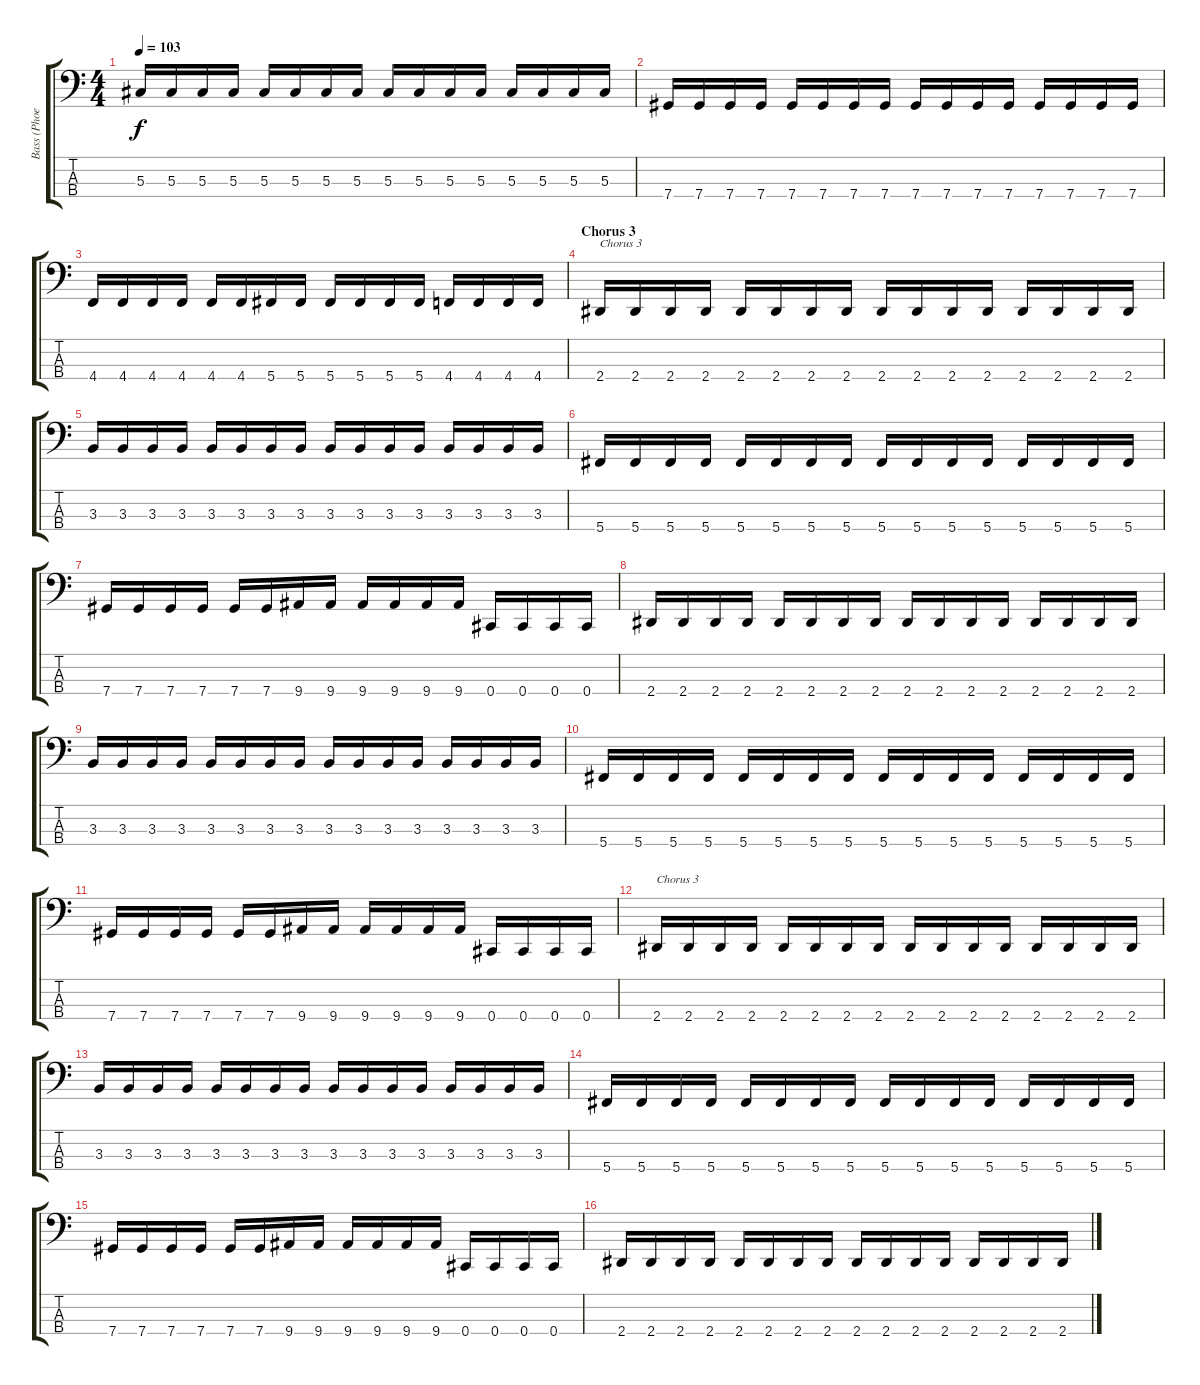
\track ("Bass (Phoenix)" "Bass (Phoe") {instrument synthbass2}
\staff {score tabs}
\tuning (Gb2 Db2 Ab1 Db1) {hide}
\ts (4 4)
\tempo 103
\clef f4
\ks c
5.3.16{dy f volume 10 instrument synthbass2} 5.3.16 5.3.16 5.3.16 5.3.16 5.3.16 5.3.16 5.3.16 5.3.16 5.3.16 5.3.16 5.3.16 5.3.16 5.3.16 5.3.16 5.3.16 |
7.4.16{volume 10 instrument synthbass2} 7.4.16 7.4.16 7.4.16 7.4.16 7.4.16 7.4.16 7.4.16 7.4.16 7.4.16 7.4.16 7.4.16 7.4.16 7.4.16 7.4.16 7.4.16 |
4.4.16{volume 10 instrument synthbass2} 4.4.16 4.4.16 4.4.16 4.4.16 4.4.16 5.4.16 5.4.16 5.4.16 5.4.16 5.4.16 5.4.16 4.4.16 4.4.16 4.4.16 4.4.16 |
\section ("" "Chorus 3")
2.4.16{txt "Chorus 3" volume 10} 2.4.16 2.4.16 2.4.16 2.4.16 2.4.16 2.4.16 2.4.16 2.4.16 2.4.16 2.4.16 2.4.16 2.4.16 2.4.16 2.4.16 2.4.16 |
3.3.16 3.3.16 3.3.16 3.3.16 3.3.16 3.3.16 3.3.16 3.3.16 3.3.16 3.3.16 3.3.16 3.3.16 3.3.16 3.3.16 3.3.16 3.3.16 |
5.4.16 5.4.16 5.4.16 5.4.16 5.4.16 5.4.16 5.4.16 5.4.16 5.4.16 5.4.16 5.4.16 5.4.16 5.4.16 5.4.16 5.4.16 5.4.16 |
7.4.16 7.4.16 7.4.16 7.4.16 7.4.16 7.4.16 9.4.16 9.4.16 9.4.16 9.4.16 9.4.16 9.4.16 0.4.16 0.4.16 0.4.16 0.4.16 |
2.4.16 2.4.16 2.4.16 2.4.16 2.4.16 2.4.16 2.4.16 2.4.16 2.4.16 2.4.16 2.4.16 2.4.16 2.4.16 2.4.16 2.4.16 2.4.16 |
3.3.16 3.3.16 3.3.16 3.3.16 3.3.16 3.3.16 3.3.16 3.3.16 3.3.16 3.3.16 3.3.16 3.3.16 3.3.16 3.3.16 3.3.16 3.3.16 |
5.4.16 5.4.16 5.4.16 5.4.16 5.4.16 5.4.16 5.4.16 5.4.16 5.4.16 5.4.16 5.4.16 5.4.16 5.4.16 5.4.16 5.4.16 5.4.16 |
7.4.16 7.4.16 7.4.16 7.4.16 7.4.16 7.4.16 9.4.16 9.4.16 9.4.16 9.4.16 9.4.16 9.4.16 0.4.16 0.4.16 0.4.16 0.4.16 |
2.4.16{txt "Chorus 3"} 2.4.16 2.4.16 2.4.16 2.4.16 2.4.16 2.4.16 2.4.16 2.4.16 2.4.16 2.4.16 2.4.16 2.4.16 2.4.16 2.4.16 2.4.16 |
3.3.16 3.3.16 3.3.16 3.3.16 3.3.16 3.3.16 3.3.16 3.3.16 3.3.16 3.3.16 3.3.16 3.3.16 3.3.16 3.3.16 3.3.16 3.3.16 |
5.4.16 5.4.16 5.4.16 5.4.16 5.4.16 5.4.16 5.4.16 5.4.16 5.4.16 5.4.16 5.4.16 5.4.16 5.4.16 5.4.16 5.4.16 5.4.16 |
7.4.16 7.4.16 7.4.16 7.4.16 7.4.16 7.4.16 9.4.16 9.4.16 9.4.16 9.4.16 9.4.16 9.4.16 0.4.16 0.4.16 0.4.16 0.4.16 |
2.4.16 2.4.16 2.4.16 2.4.16 2.4.16 2.4.16 2.4.16 2.4.16 2.4.16 2.4.16 2.4.16 2.4.16 2.4.16 2.4.16 2.4.16 2.4.16
